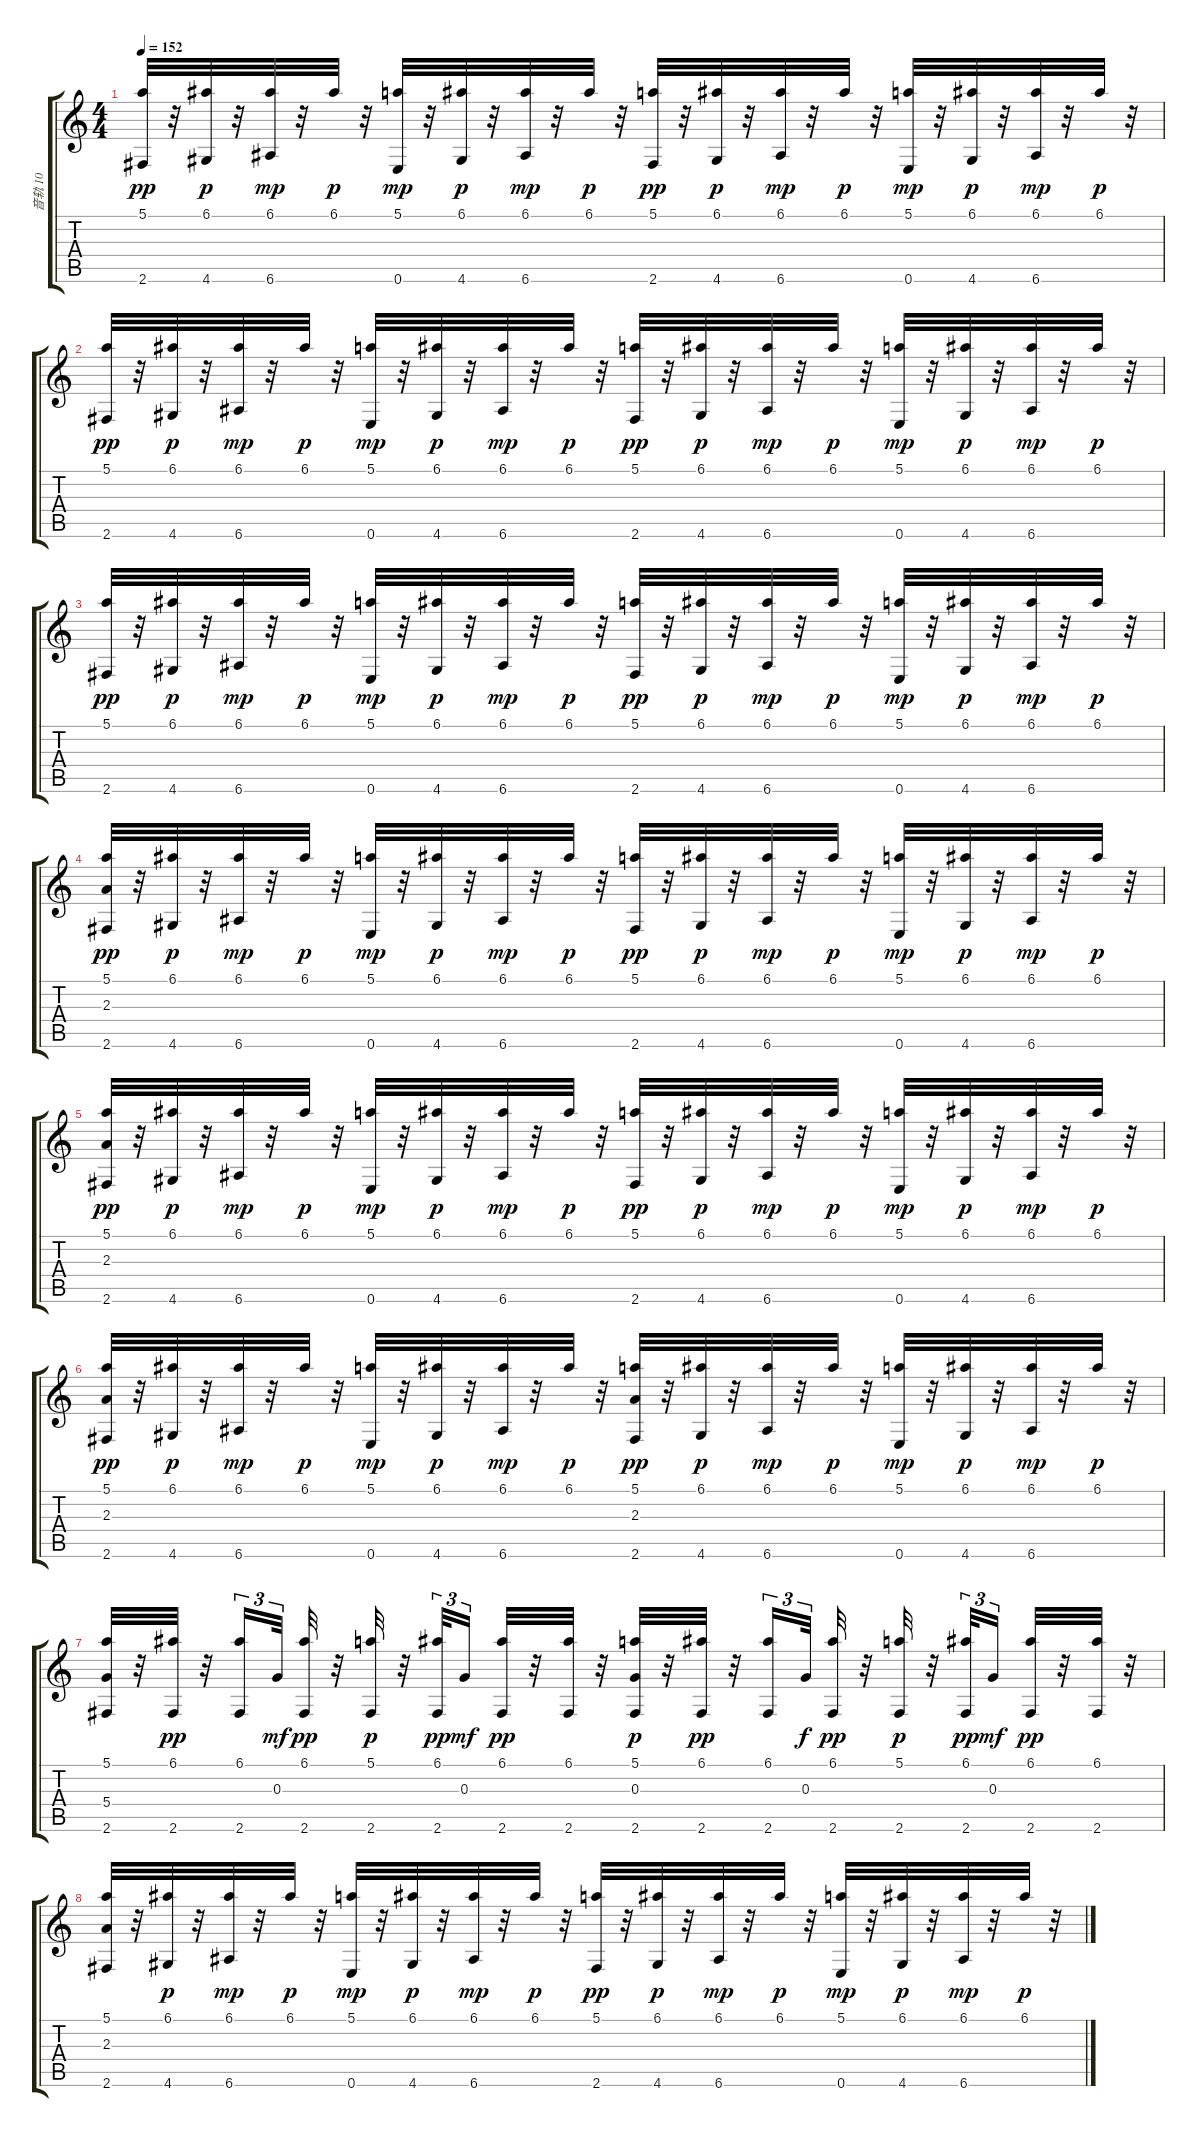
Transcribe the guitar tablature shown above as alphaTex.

\track ("音轨 10" "音轨 10") {instrument acousticguitarsteel}
\staff {score tabs}
\tuning (E4 B3 G3 D3 A2 E2) {hide}
\ts (4 4)
\tempo 152
\clef g2
\ks c
(5.1 2.6).32{dy pp} r.32 (6.1 4.6).32{dy p} r.32 (6.1 6.6).32{dy mp} r.32 6.1.32{dy p} r.32 (5.1 0.6).32{dy mp} r.32 (6.1 4.6).32{dy p} r.32 (6.1 6.6).32{dy mp} r.32 6.1.32{dy p} r.32 (5.1 2.6).32{dy pp} r.32 (6.1 4.6).32{dy p} r.32 (6.1 6.6).32{dy mp} r.32 6.1.32{dy p} r.32 (5.1 0.6).32{dy mp} r.32 (6.1 4.6).32{dy p} r.32 (6.1 6.6).32{dy mp} r.32 6.1.32{dy p} r.32 |
(5.1 2.6).32{dy pp} r.32 (6.1 4.6).32{dy p} r.32 (6.1 6.6).32{dy mp} r.32 6.1.32{dy p} r.32 (5.1 0.6).32{dy mp} r.32 (6.1 4.6).32{dy p} r.32 (6.1 6.6).32{dy mp} r.32 6.1.32{dy p} r.32 (5.1 2.6).32{dy pp} r.32 (6.1 4.6).32{dy p} r.32 (6.1 6.6).32{dy mp} r.32 6.1.32{dy p} r.32 (5.1 0.6).32{dy mp} r.32 (6.1 4.6).32{dy p} r.32 (6.1 6.6).32{dy mp} r.32 6.1.32{dy p} r.32 |
(5.1 2.6).32{dy pp} r.32 (6.1 4.6).32{dy p} r.32 (6.1 6.6).32{dy mp} r.32 6.1.32{dy p} r.32 (5.1 0.6).32{dy mp} r.32 (6.1 4.6).32{dy p} r.32 (6.1 6.6).32{dy mp} r.32 6.1.32{dy p} r.32 (5.1 2.6).32{dy pp} r.32 (6.1 4.6).32{dy p} r.32 (6.1 6.6).32{dy mp} r.32 6.1.32{dy p} r.32 (5.1 0.6).32{dy mp} r.32 (6.1 4.6).32{dy p} r.32 (6.1 6.6).32{dy mp} r.32 6.1.32{dy p} r.32 |
(5.1 2.3 2.6).32{dy pp} r.32 (6.1 4.6).32{dy p} r.32 (6.1 6.6).32{dy mp} r.32 6.1.32{dy p} r.32 (5.1 0.6).32{dy mp} r.32 (6.1 4.6).32{dy p} r.32 (6.1 6.6).32{dy mp} r.32 6.1.32{dy p} r.32 (5.1 2.6).32{dy pp} r.32 (6.1 4.6).32{dy p} r.32 (6.1 6.6).32{dy mp} r.32 6.1.32{dy p} r.32 (5.1 0.6).32{dy mp} r.32 (6.1 4.6).32{dy p} r.32 (6.1 6.6).32{dy mp} r.32 6.1.32{dy p} r.32 |
(5.1 2.3 2.6).32{dy pp} r.32 (6.1 4.6).32{dy p} r.32 (6.1 6.6).32{dy mp} r.32 6.1.32{dy p} r.32 (5.1 0.6).32{dy mp} r.32 (6.1 4.6).32{dy p} r.32 (6.1 6.6).32{dy mp} r.32 6.1.32{dy p} r.32 (5.1 2.6).32{dy pp} r.32 (6.1 4.6).32{dy p} r.32 (6.1 6.6).32{dy mp} r.32 6.1.32{dy p} r.32 (5.1 0.6).32{dy mp} r.32 (6.1 4.6).32{dy p} r.32 (6.1 6.6).32{dy mp} r.32 6.1.32{dy p} r.32 |
(5.1 2.3 2.6).32{dy pp} r.32 (6.1 4.6).32{dy p} r.32 (6.1 6.6).32{dy mp} r.32 6.1.32{dy p} r.32 (5.1 0.6).32{dy mp} r.32 (6.1 4.6).32{dy p} r.32 (6.1 6.6).32{dy mp} r.32 6.1.32{dy p} r.32 (5.1 2.3 2.6).32{dy pp} r.32 (6.1 4.6).32{dy p} r.32 (6.1 6.6).32{dy mp} r.32 6.1.32{dy p} r.32 (5.1 0.6).32{dy mp} r.32 (6.1 4.6).32{dy p} r.32 (6.1 6.6).32{dy mp} r.32 6.1.32{dy p} r.32 |
(5.1 5.4 2.6).32 r.32 (6.1 2.6).32{dy pp} r.32 (6.1 2.6).16{tu (3 2)} 0.3.32{tu (3 2) dy mf} (6.1 2.6).32{dy pp} r.32 (5.1 2.6).32{dy p} r.32 (6.1 2.6).32{tu (3 2) dy pp} 0.3.16{tu (3 2) dy mf} (6.1 2.6).32{dy pp} r.32 (6.1 2.6).32 r.32 (5.1 0.3 2.6).32{dy p} r.32 (6.1 2.6).32{dy pp} r.32 (6.1 2.6).16{tu (3 2)} 0.3.32{tu (3 2) dy f} (6.1 2.6).32{dy pp} r.32 (5.1 2.6).32{dy p} r.32 (6.1 2.6).32{tu (3 2) dy pp} 0.3.16{tu (3 2) dy mf} (6.1 2.6).32{dy pp} r.32 (6.1 2.6).32 r.32 |
(5.1 2.3 2.6).32 r.32 (6.1 4.6).32{dy p} r.32 (6.1 6.6).32{dy mp} r.32 6.1.32{dy p} r.32 (5.1 0.6).32{dy mp} r.32 (6.1 4.6).32{dy p} r.32 (6.1 6.6).32{dy mp} r.32 6.1.32{dy p} r.32 (5.1 2.6).32{dy pp} r.32 (6.1 4.6).32{dy p} r.32 (6.1 6.6).32{dy mp} r.32 6.1.32{dy p} r.32 (5.1 0.6).32{dy mp} r.32 (6.1 4.6).32{dy p} r.32 (6.1 6.6).32{dy mp} r.32 6.1.32{dy p} r.32
